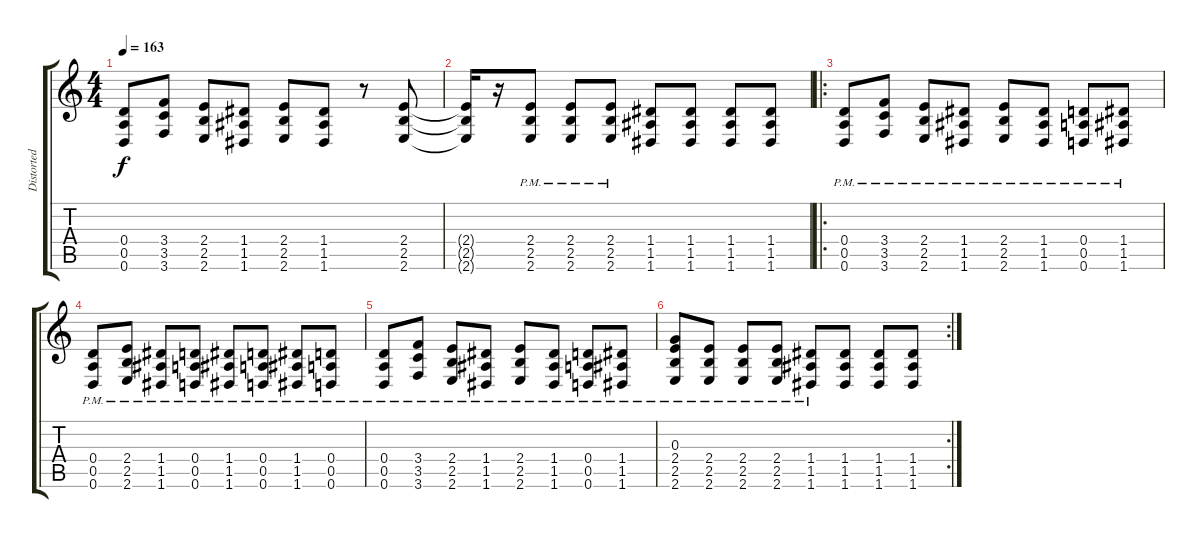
\track ("Distorted Guitar 1" "Distorted ") {instrument distortionguitar}
\staff {score tabs}
\tuning (E4 B3 G3 D3 A2 D2) {hide}
\ts (4 4)
\tempo 163
\clef g2
\ks c
(0.4 0.5 0.6).8{dy f} (3.4 3.5 3.6).8 (2.4 2.5 2.6).8 (1.4 1.5 1.6).8 (2.4 2.5 2.6).8 (1.4 1.5 1.6).8 r.8 (2.4 2.5 2.6).8 |
(2.4{t} 2.5{t} 2.6{t}).16 r.16 (2.4{pm} 2.5 2.6).8 (2.4{pm} 2.5 2.6).8 (2.4{pm} 2.5 2.6).8 (1.4 1.5 1.6).8 (1.4 1.5 1.6).8 (1.4 1.5 1.6).8 (1.4 1.5 1.6).8 |
\ro
(0.4{pm} 0.5 0.6).8 (3.4{pm} 3.5{pm} 3.6{pm}).8 (2.4{pm} 2.5{pm} 2.6{pm}).8 (1.4{pm} 1.5{pm} 1.6{pm}).8 (2.4{pm} 2.5{pm} 2.6{pm}).8 (1.4{pm} 1.5{pm} 1.6{pm}).8 (0.4 0.5 0.6{pm}).8 (1.4{pm} 1.5 1.6).8 |
(0.4{pm} 0.5 0.6).8 (2.4{pm} 2.5{pm} 2.6{pm}).8 (1.4{pm} 1.5{pm} 1.6{pm}).8 (0.4{pm} 0.5{pm} 0.6{pm}).8 (1.4{pm} 1.5 1.6{pm}).8 (0.4{pm} 0.5 0.6).8 (1.4{pm} 1.5 1.6).8 (0.4{pm} 0.5 0.6).8 |
(0.4{pm} 0.5 0.6).8 (3.4{pm} 3.5{pm} 3.6{pm}).8 (2.4{pm} 2.5{pm} 2.6{pm}).8 (1.4{pm} 1.5{pm} 1.6{pm}).8 (2.4{pm} 2.5{pm} 2.6{pm}).8 (1.4{pm} 1.5{pm} 1.6{pm}).8 (0.4 0.5 0.6{pm}).8 (1.4{pm} 1.5 1.6).8 |
\rc 2
(0.3 2.4{pm} 2.5 2.6).8 (2.4{pm} 2.5 2.6).8 (2.4{pm} 2.5 2.6).8 (2.4{pm} 2.5 2.6).8 (1.4{pm} 1.5 1.6).8 (1.4 1.5 1.6).8 (1.4 1.5 1.6).8 (1.4 1.5 1.6).8
